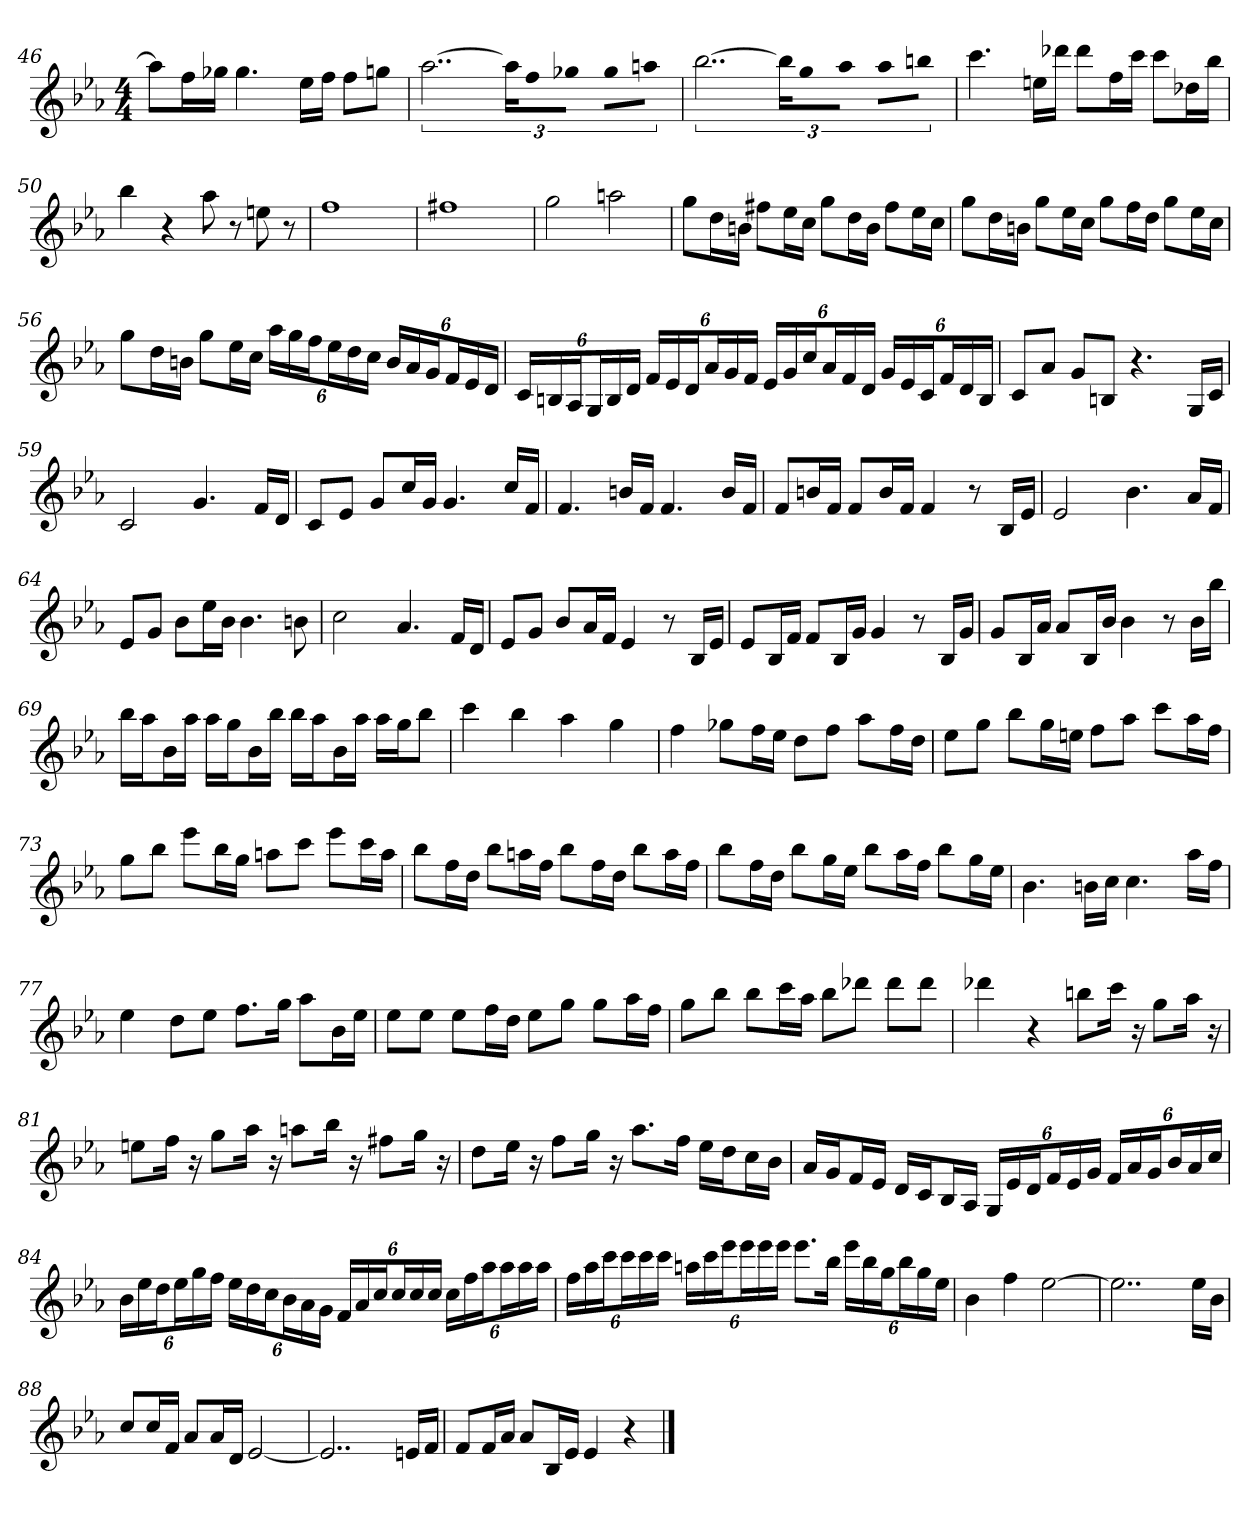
**kern
*part1
*staff1
*k[b-e-a-]
*E-:
*M4/4
=46
8aa-L]
16ffL
16gg-XJJ
4.gg-
16ee-LL
16ffJJ
8ffL
8ggnJ
=47
[3..aa-
24aa-LL]
16ff
16gg-XJJ
8gg-L
8aanJ
=48
[3..bb-
24bb-LL]
16gg
16aa-JJ
8aa-L
8bbnJ
=49
4.ccc
16eenLL
16ddd-XJJ
8ddd-L
16ffL
16cccJJ
8cccL
16dd-XL
16bb-JJ
=50
4bb-
4r
8aa-
8r
8een
8r
=51
1ff
=52
1ff#X
=53
2gg
2aan
=54
8ggL
16ddL
16bnJJ
8ff#XL
16ee-L
16ccJJ
8ggL
16ddL
16bJJ
8ff#L
16ee-L
16ccJJ
=55
8ggL
16ddL
16bnJJ
8ggL
16ee-L
16ccJJ
8ggL
16ffL
16ddJJ
8ggL
16ee-L
16ccJJ
=56
8ggL
16ddL
16bnJJ
8ggL
16ee-L
16ccJJ
24aa-LL
24gg
24ffJ
24ee-L
24dd
24ccJJ
24bLL
24a-
24gJ
24fL
24e-
24dJJ
=57
24cLL
24Bn
24A-J
24GL
24B
24dJJ
24fLL
24e-
24dJ
24a-L
24g
24fJJ
24e-LL
24g
24ccJ
24a-L
24f
24dJJ
24gLL
24e-
24cJ
24fL
24d
24BJJ
=58
8cL
8a-J
8gL
8BnJ
4.r
16GLL
16cJJ
=59
2c
4.g
16fLL
16dJJ
=60
8cL
8e-J
8gL
16ccL
16gJJ
4.g
16ccLL
16fJJ
=61
4.f
16bnLL
16fJJ
4.f
16bLL
16fJJ
=62
8fL
16bnL
16fJJ
8fL
16bL
16fJJ
4f
8r
16B-LL
16e-JJ
=63
2e-
4.b-
16a-LL
16fJJ
=64
8e-L
8gJ
8b-L
16ee-L
16b-JJ
4.b-
8bn
=65
2cc
4.a-
16fLL
16dJJ
=66
8e-L
8gJ
8b-L
16a-L
16fJJ
4e-
8r
16B-LL
16e-JJ
=67
8e-L
16B-L
16fJJ
8fL
16B-L
16gJJ
4g
8r
16B-LL
16gJJ
=68
8gL
16B-L
16a-JJ
8a-L
16B-L
16b-JJ
4b-
8r
16b-LL
16bb-JJ
=69
16bb-LL
16aa-J
16b-L
16aa-JJ
16aa-LL
16ggJ
16b-L
16bb-JJ
16bb-LL
16aa-J
16b-L
16aa-JJ
16aa-LL
16ggJ
8bb-J
=70
4ccc
4bb-
4aa-
4gg
=71
4ff
8gg-XL
16ffL
16ee-JJ
8ddL
8ffJ
8aa-L
16ffL
16ddJJ
=72
8ee-L
8ggJ
8bb-L
16ggL
16eenJJ
8ffL
8aa-J
8cccL
16aa-L
16ffJJ
=73
8ggL
8bb-J
8eee-L
16bb-L
16ggJJ
8aanL
8cccJ
8eee-L
16cccL
16aaJJ
=74
8bb-L
16ffL
16ddJJ
8bb-L
16aanL
16ffJJ
8bb-L
16ffL
16ddJJ
8bb-L
16aaL
16ffJJ
=75
8bb-L
16ffL
16ddJJ
8bb-L
16ggL
16ee-JJ
8bb-L
16aa-L
16ffJJ
8bb-L
16ggL
16ee-JJ
=76
4.b-
16bnLL
16ccJJ
4.cc
16aa-LL
16ffJJ
=77
4ee-
8ddL
8ee-J
8.ffL
16ggJk
8aa-L
16b-L
16ee-JJ
=78
8ee-L
8ee-J
8ee-L
16ffL
16ddJJ
8ee-L
8ggJ
8ggL
16aa-L
16ffJJ
=79
8ggL
8bb-J
8bb-L
16cccL
16aa-JJ
8bb-L
8ddd-XJ
8ddd-L
8ddd-J
=80
4ddd-X
4r
8bbnL
16cccJk
16r
8ggL
16aa-Jk
16r
=81
8eenL
16ffJk
16r
8ggL
16aa-Jk
16r
8aanL
16bb-Jk
16r
8ff#XL
16ggJk
16r
=82
8ddL
16ee-Jk
16r
8ffL
16ggJk
16r
8.aa-L
16ffJk
16ee-LL
16ddJ
16ccL
16b-JJ
=83
16a-LL
16gJ
16fL
16e-JJ
16dLL
16cJ
16B-L
16A-JJ
24GLL
24e-
24dJ
24fL
24e-
24gJJ
24fLL
24a-
24gJ
24b-L
24a-
24ccJJ
=84
24b-LL
24ee-
24ddJ
24ee-L
24gg
24ffJJ
24ee-LL
24dd
24ccJ
24b-L
24a-
24gJJ
24fLL
24a-
24ccJ
24ccL
24cc
24ccJJ
24ccLL
24ff
24aa-J
24aa-L
24aa-
24aa-JJ
=85
24ffLL
24aa-
24cccJ
24cccL
24ccc
24cccJJ
24aanLL
24ccc
24eee-J
24eee-L
24eee-
24eee-JJ
8.eee-L
16bb-Jk
24eee-LL
24bb-
24ggJ
24bb-L
24gg
24ee-JJ
=86
4b-
4ff
[2ee-
=87
2..ee-]
16ee-LL
16b-JJ
=88
8ccL
16ccL
16fJJ
8a-L
16a-L
16dJJ
[2e-
=89
2..e-]
16enLL
16fJJ
=90
8fL
16fL
16a-JJ
8a-L
16B-L
16e-JJ
4e-
4r
==
*-
